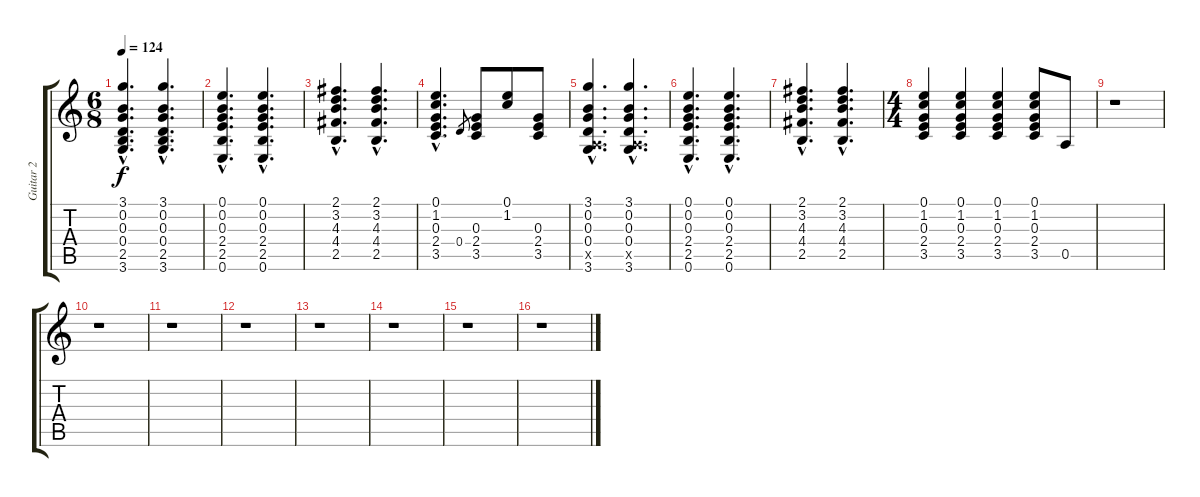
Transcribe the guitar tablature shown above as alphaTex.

\track ("Guitar 2" "Guitar 2") {instrument electricguitarclean}
\staff {score tabs}
\tuning (E4 B3 G3 D3 A2 E2) {hide}
\ts (6 8)
\tempo 124
\clef g2
\ks c
(3.1{hac} 0.2{hac} 0.3{hac} 0.4{hac} 2.5{hac} 3.6{hac}).4{d dy f instrument electricguitarclean} (3.1{hac} 0.2{hac} 0.3{hac} 0.4{hac} 2.5{hac} 3.6{hac}).4{d} |
(0.1{hac} 0.2{hac} 0.3{hac} 2.4{hac} 2.5{hac} 0.6{hac}).4{d} (0.1{hac} 0.2{hac} 0.3{hac} 2.4{hac} 2.5{hac} 0.6{hac}).4{d} |
(2.1{hac} 3.2{hac} 4.3{hac} 4.4{hac} 2.5{hac}).4{d} (2.1{hac} 3.2{hac} 4.3{hac} 4.4{hac} 2.5{hac}).4{d} |
(0.1{hac} 1.2{hac} 0.3{hac} 2.4{hac} 3.5{hac}).4{d} 0.4.8{gr} (0.3 2.4 3.5).8 (0.1 1.2).8 (0.3 2.4 3.5).8 |
(3.1{hac} 0.2{hac} 0.3{hac} 0.4{hac} 0.5{hac x} 3.6{hac}).4{d} (3.1{hac} 0.2{hac} 0.3{hac} 0.4{hac} 0.5{hac x} 3.6{hac}).4{d} |
(0.1{hac} 0.2{hac} 0.3{hac} 2.4{hac} 2.5{hac} 0.6{hac}).4{d} (0.1{hac} 0.2{hac} 0.3{hac} 2.4{hac} 2.5{hac} 0.6{hac}).4{d} |
(2.1{hac} 3.2{hac} 4.3{hac} 4.4{hac} 2.5{hac}).4{d} (2.1{hac} 3.2{hac} 4.3{hac} 4.4{hac} 2.5{hac}).4{d} |
\ts (4 4)
(0.1 1.2 0.3 2.4 3.5).4 (0.1 1.2 0.3 2.4 3.5).4 (0.1 1.2 0.3 2.4 3.5).4 (0.1 1.2 0.3 2.4 3.5).8 0.5.8 |
r.1 |
r.1 |
r.1 |
r.1 |
r.1 |
r.1 |
r.1 |
r.1
